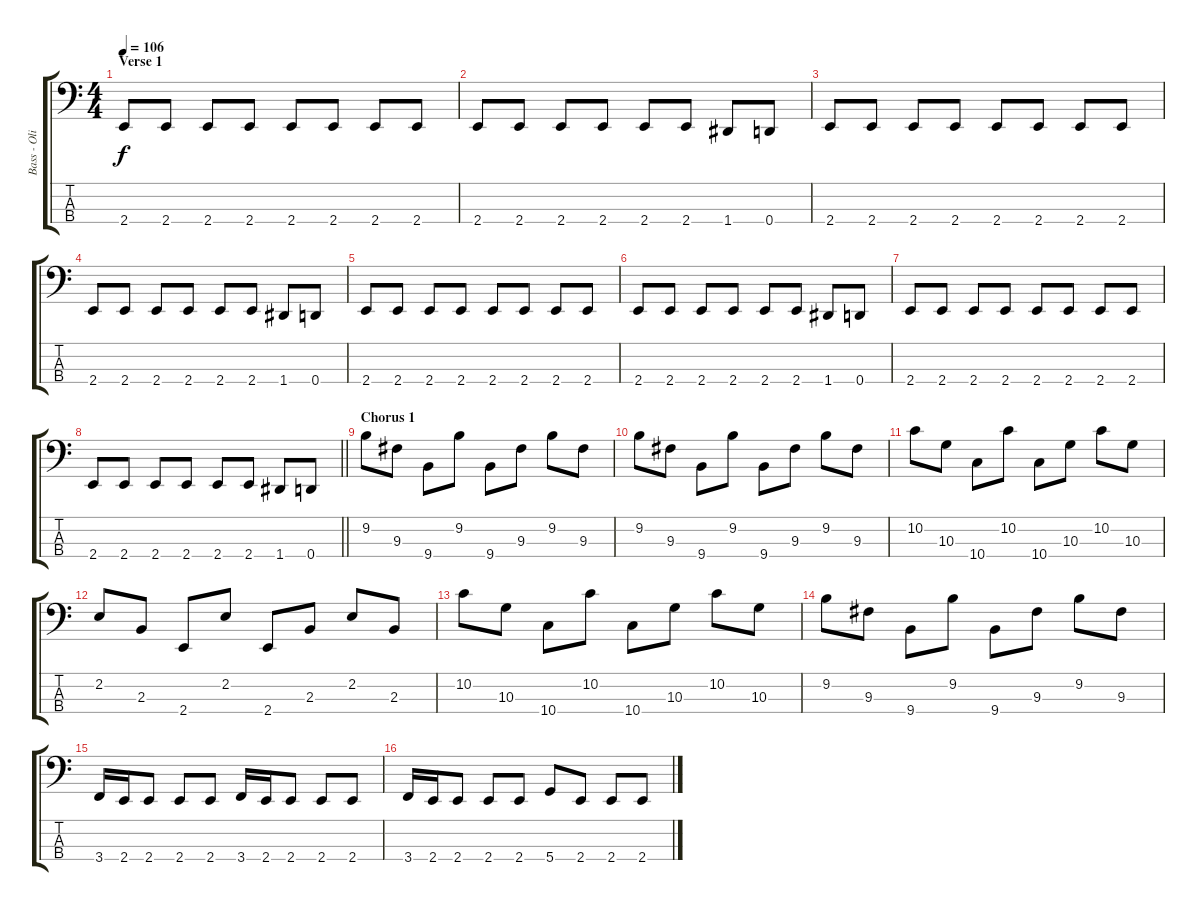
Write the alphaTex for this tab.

\track ("Bass - Oliver Reidel" "Bass - Oli") {instrument electricbassfinger}
\staff {score tabs}
\tuning (G2 D2 A1 D1) {hide}
\ts (4 4)
\section ("" "Verse 1")
\tempo 106
\clef f4
\ks c
2.4.8{dy f} 2.4.8 2.4.8 2.4.8 2.4.8 2.4.8 2.4.8 2.4.8 |
2.4.8 2.4.8 2.4.8 2.4.8 2.4.8 2.4.8 1.4.8 0.4.8 |
2.4.8 2.4.8 2.4.8 2.4.8 2.4.8 2.4.8 2.4.8 2.4.8 |
2.4.8 2.4.8 2.4.8 2.4.8 2.4.8 2.4.8 1.4.8 0.4.8 |
2.4.8 2.4.8 2.4.8 2.4.8 2.4.8 2.4.8 2.4.8 2.4.8 |
2.4.8 2.4.8 2.4.8 2.4.8 2.4.8 2.4.8 1.4.8 0.4.8 |
2.4.8 2.4.8 2.4.8 2.4.8 2.4.8 2.4.8 2.4.8 2.4.8 |
\barLineRight lightlight
2.4.8 2.4.8 2.4.8 2.4.8 2.4.8 2.4.8 1.4.8 0.4.8 |
\section ("" "Chorus 1")
9.2.8 9.3.8 9.4.8 9.2.8 9.4.8 9.3.8 9.2.8 9.3.8 |
9.2.8 9.3.8 9.4.8 9.2.8 9.4.8 9.3.8 9.2.8 9.3.8 |
10.2.8 10.3.8 10.4.8 10.2.8 10.4.8 10.3.8 10.2.8 10.3.8 |
2.2.8 2.3.8 2.4.8 2.2.8 2.4.8 2.3.8 2.2.8 2.3.8 |
10.2.8 10.3.8 10.4.8 10.2.8 10.4.8 10.3.8 10.2.8 10.3.8 |
9.2.8 9.3.8 9.4.8 9.2.8 9.4.8 9.3.8 9.2.8 9.3.8 |
3.4.16 2.4.16 2.4.8 2.4.8 2.4.8 3.4.16 2.4.16 2.4.8 2.4.8 2.4.8 |
3.4.16 2.4.16 2.4.8 2.4.8 2.4.8 5.4.8 2.4.8 2.4.8 2.4.8
